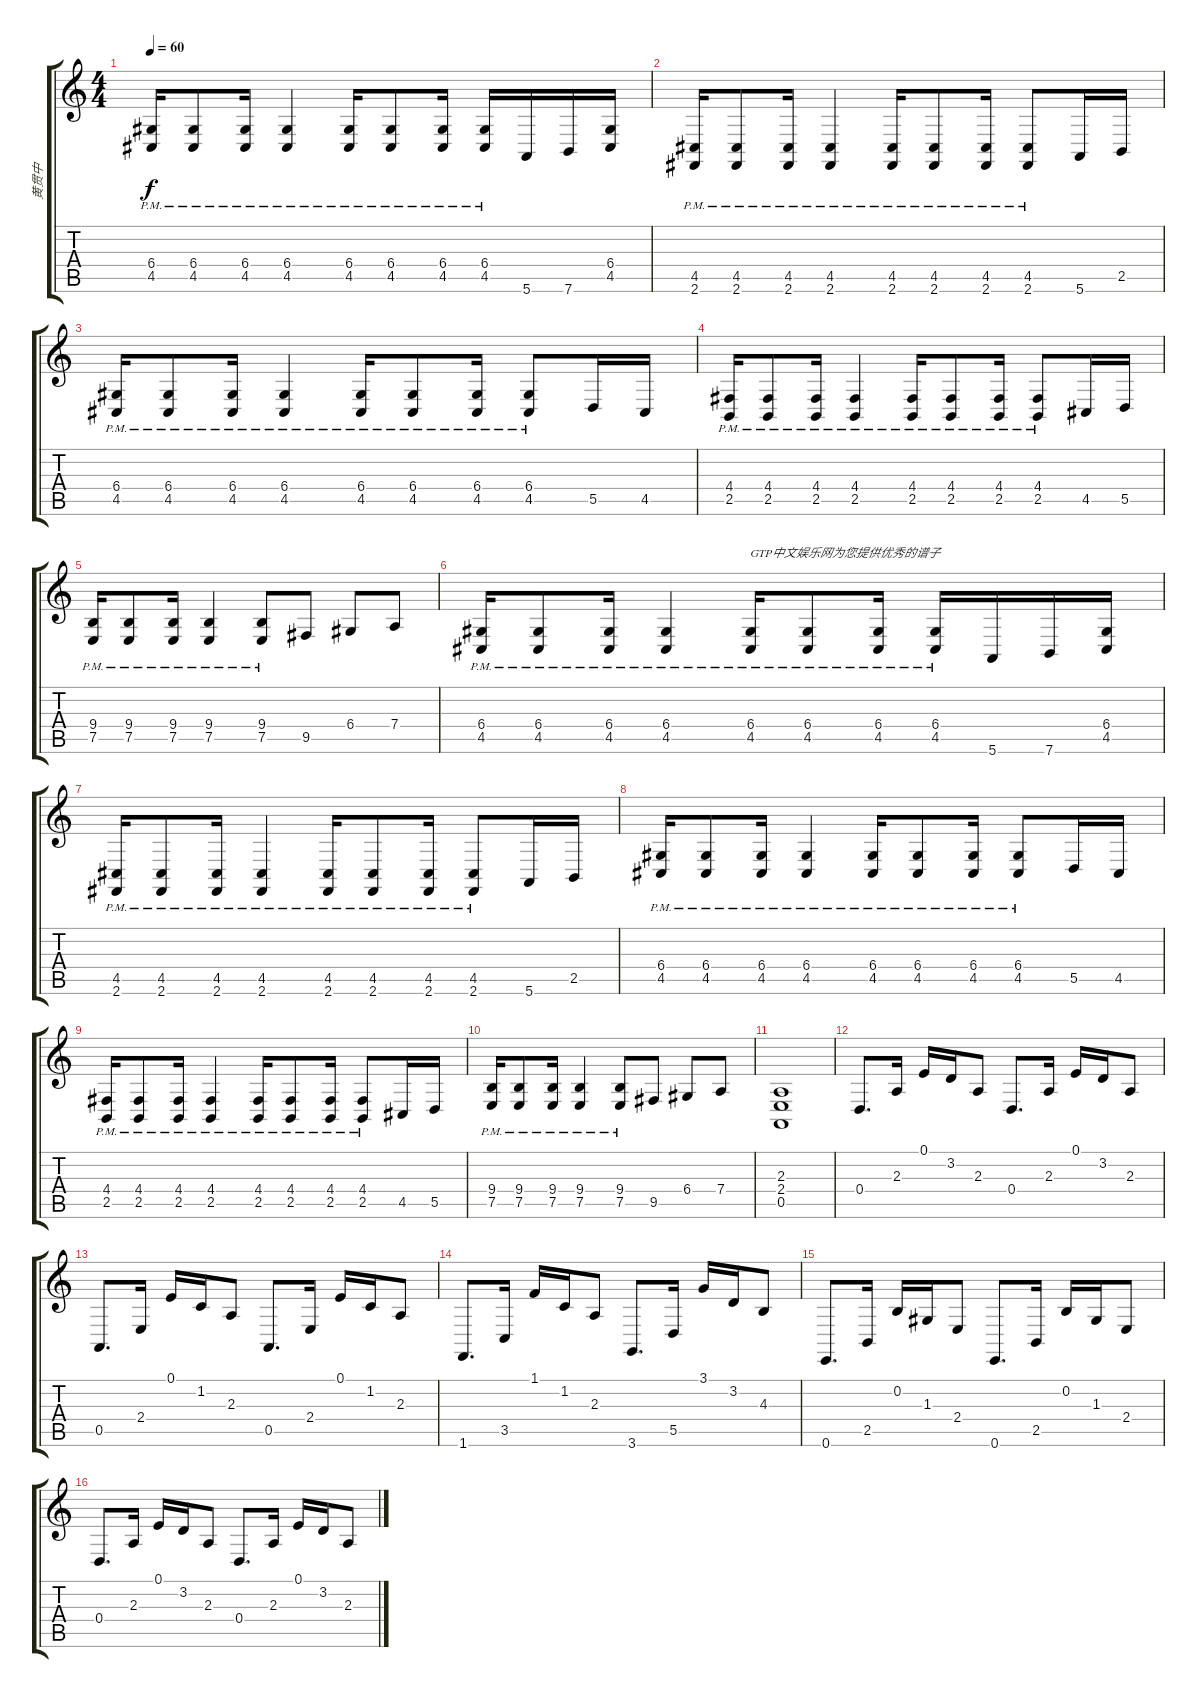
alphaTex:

\track ("黄贯中" "黄贯中") {instrument harpsichord}
\staff {score tabs}
\tuning (E4 B3 G3 D3 A2 E2) {hide}
\ts (4 4)
\tempo 60
\clef g2
\ks c
(6.4{pm} 4.5{pm}).16{dy f} (6.4{pm} 4.5{pm}).8 (6.4{pm} 4.5{pm}).16 (6.4{pm} 4.5{pm}).4 (6.4{pm} 4.5{pm}).16 (6.4{pm} 4.5{pm}).8 (6.4{pm} 4.5{pm}).16 (6.4{pm} 4.5{pm}).16 5.6.16 7.6.16 (6.4 4.5).16 |
(4.5{pm} 2.6{pm}).16 (4.5{pm} 2.6{pm}).8 (4.5{pm} 2.6{pm}).16 (4.5{pm} 2.6{pm}).4 (4.5{pm} 2.6{pm}).16 (4.5{pm} 2.6{pm}).8 (4.5{pm} 2.6{pm}).16 (4.5{pm} 2.6{pm}).8 5.6.16 2.5.16 |
(6.4{pm} 4.5{pm}).16 (6.4{pm} 4.5{pm}).8 (6.4{pm} 4.5{pm}).16 (6.4{pm} 4.5{pm}).4 (6.4{pm} 4.5{pm}).16 (6.4{pm} 4.5{pm}).8 (6.4{pm} 4.5{pm}).16 (6.4{pm} 4.5{pm}).8 5.5.16 4.5.16 |
(4.4{pm} 2.5{pm}).16 (4.4{pm} 2.5{pm}).8 (4.4{pm} 2.5{pm}).16 (4.4{pm} 2.5{pm}).4 (4.4{pm} 2.5{pm}).16 (4.4{pm} 2.5{pm}).8 (4.4{pm} 2.5{pm}).16 (4.4{pm} 2.5{pm}).8 4.5.16 5.5.16 |
(9.4{pm} 7.5{pm}).16 (9.4{pm} 7.5{pm}).8 (9.4{pm} 7.5{pm}).16 (9.4{pm} 7.5{pm}).4 (9.4{pm} 7.5{pm}).8 9.5.8 6.4.8 7.4.8 |
(6.4{pm} 4.5{pm}).16 (6.4{pm} 4.5{pm}).8 (6.4{pm} 4.5{pm}).16 (6.4{pm} 4.5{pm}).4 (6.4{pm} 4.5{pm}).16{txt "GTP中文娱乐网为您提供优秀的谱子"} (6.4{pm} 4.5{pm}).8 (6.4{pm} 4.5{pm}).16 (6.4{pm} 4.5{pm}).16 5.6.16 7.6.16 (6.4 4.5).16 |
(4.5{pm} 2.6{pm}).16 (4.5{pm} 2.6{pm}).8 (4.5{pm} 2.6{pm}).16 (4.5{pm} 2.6{pm}).4 (4.5{pm} 2.6{pm}).16 (4.5{pm} 2.6{pm}).8 (4.5{pm} 2.6{pm}).16 (4.5{pm} 2.6{pm}).8 5.6.16 2.5.16 |
(6.4{pm} 4.5{pm}).16 (6.4{pm} 4.5{pm}).8 (6.4{pm} 4.5{pm}).16 (6.4{pm} 4.5{pm}).4 (6.4{pm} 4.5{pm}).16 (6.4{pm} 4.5{pm}).8 (6.4{pm} 4.5{pm}).16 (6.4{pm} 4.5{pm}).8 5.5.16 4.5.16 |
(4.4{pm} 2.5{pm}).16 (4.4{pm} 2.5{pm}).8 (4.4{pm} 2.5{pm}).16 (4.4{pm} 2.5{pm}).4 (4.4{pm} 2.5{pm}).16 (4.4{pm} 2.5{pm}).8 (4.4{pm} 2.5{pm}).16 (4.4{pm} 2.5{pm}).8 4.5.16 5.5.16 |
(9.4{pm} 7.5{pm}).16 (9.4{pm} 7.5{pm}).8 (9.4{pm} 7.5{pm}).16 (9.4{pm} 7.5{pm}).4 (9.4{pm} 7.5{pm}).8 9.5.8 6.4.8 7.4.8 |
(2.3 2.4 0.5).1{instrument distortionguitar} |
0.4.8{d instrument harpsichord} 2.3.16 0.1.16 3.2.16 2.3.8 0.4.8{d} 2.3.16 0.1.16 3.2.16 2.3.8 |
0.5.8{d} 2.4.16 0.1.16 1.2.16 2.3.8 0.5.8{d} 2.4.16 0.1.16 1.2.16 2.3.8 |
1.6.8{d} 3.5.16 1.1.16 1.2.16 2.3.8 3.6.8{d} 5.5.16 3.1.16 3.2.16 4.3.8 |
0.6.8{d} 2.5.16 0.2.16 1.3.16 2.4.8 0.6.8{d} 2.5.16 0.2.16 1.3.16 2.4.8 |
0.4.8{d} 2.3.16 0.1.16 3.2.16 2.3.8 0.4.8{d} 2.3.16 0.1.16 3.2.16 2.3.8
